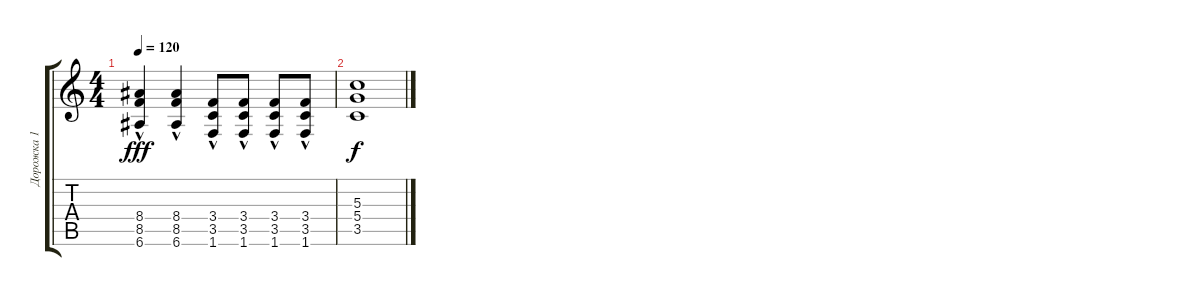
\track ("Дорожка 1" "Дорожка 1") {instrument electricguitarmuted}
\staff {score tabs}
\tuning (E4 B3 G3 D3 A2 E2) {hide}
\ts (4 4)
\tempo 120
\clef g2
\ks c
(8.4{hac} 8.5{hac} 6.6{hac}).4{dy fff} (8.4{hac} 8.5{hac} 6.6{hac}).4 (3.4{hac} 3.5{hac} 1.6{hac}).8 (3.4{hac} 3.5{hac} 1.6{hac}).8 (3.4{hac} 3.5{hac} 1.6{hac}).8 (3.4{hac} 3.5{hac} 1.6{hac}).8 |
(5.3 5.4 3.5).1{dy f}
